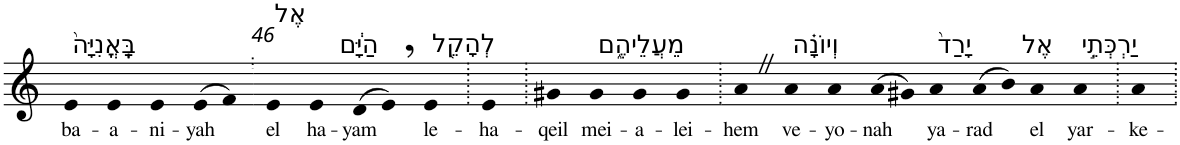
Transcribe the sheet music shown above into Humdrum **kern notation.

**kern	**text
*part1	*part1
*staff1	*staff1
*I"Piano	*
*I'Pno	*
!!LO:PB:g=z
*clefG2	*
*k[]	*
=45X1	=45X1
!LO:TX:a:t=בָּֽאֳנִיָּה֙	!
!	!LO:LY:b
4e	ba-
!	!LO:LY:b
4e	-a-
!	!LO:LY:b
4e	-ni-
!	!LO:LY:b
(>8e	-yah
8f)	.
=46.	=46.
!LO:TX:a:t=אֶל	!
!	!LO:LY:b
4e	el
!LO:TX:a:t=הַיָּ֔ם	!
!	!LO:LY:b
4e	ha-
!	!LO:LY:b
(>8d	-yam
8e,)	.
!LO:TX:a:t=לְהָקֵ֖ל	!
!	!LO:LY:b
4e	le-
=47.	=47.
!	!LO:LY:b
4e	-ha-
=48.	=48.
!	!LO:LY:b
4g#X	-qeil
!LO:TX:a:t=מֵעֲלֵיהֶ֑ם	!
!	!LO:LY:b
4g#	mei-
!	!LO:LY:b
4g#	-a-
!	!LO:LY:b
4g#	-lei-
=49.	=49.
!	!LO:LY:b
4aZ	-hem
!LO:TX:a:t=וְיוֹנָ֗ה	!
!	!LO:LY:b
4a	ve-
!	!LO:LY:b
4a	-yo-
!	!LO:LY:b
(>8a	-nah
8g#X)	.
!LO:TX:a:t=יָרַד֙	!
!	!LO:LY:b
4a	ya-
!	!LO:LY:b
(>8a	-rad
8b)	.
!LO:TX:a:t=אֶל	!
!	!LO:LY:b
4a	el
!LO:TX:a:t=יַרְכְּתֵ֣י	!
!	!LO:LY:b
4a	yar-
=50.	=50.
!	!LO:LY:b
4a	-ke-
=.	=.
*-	*-
